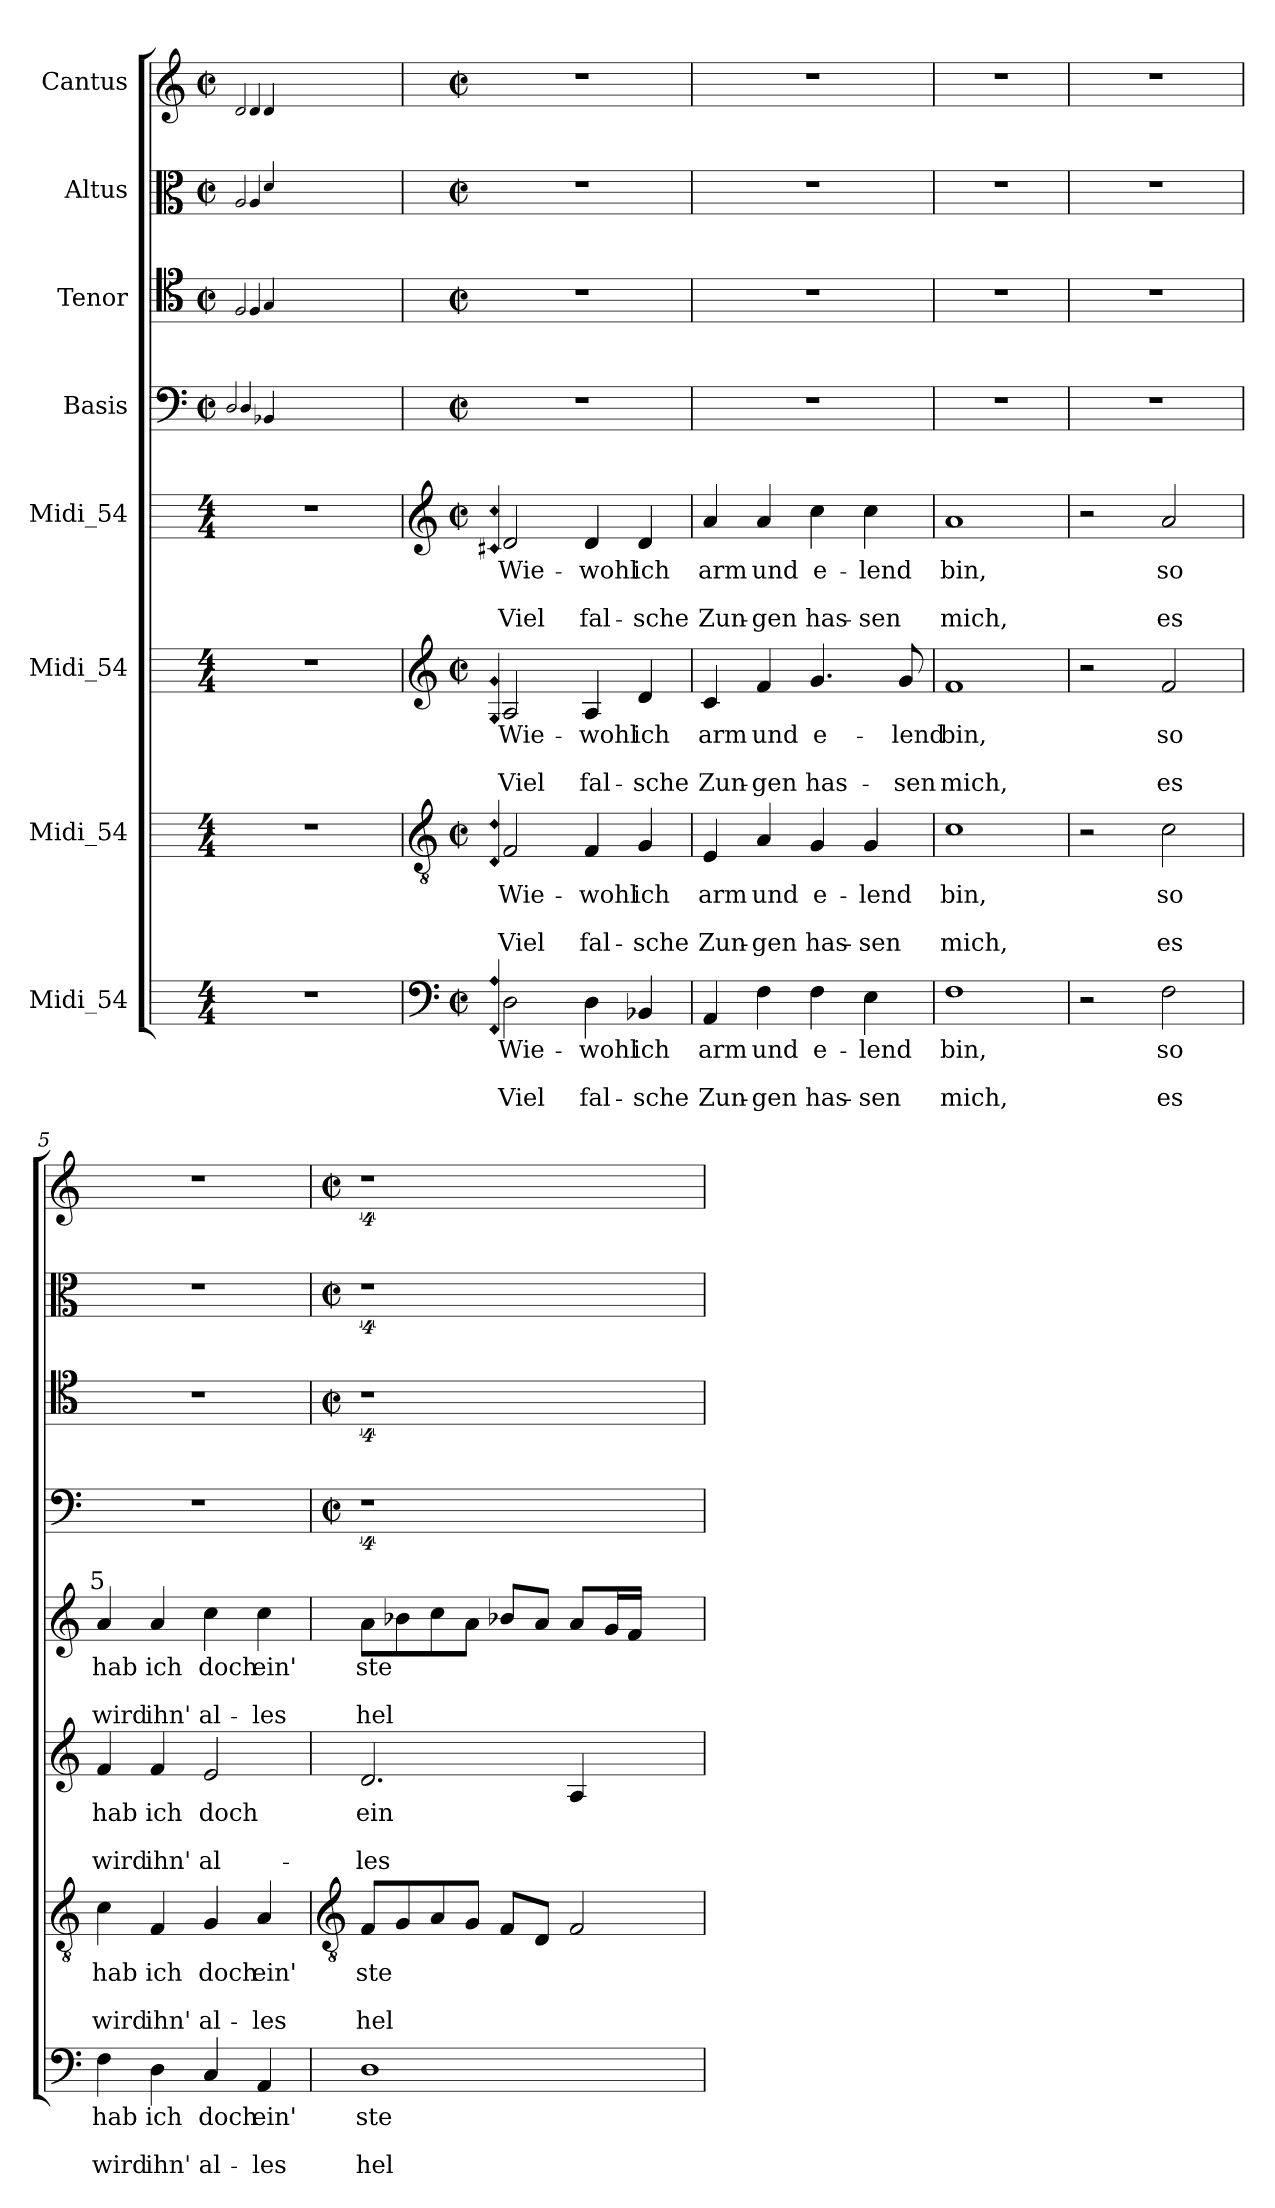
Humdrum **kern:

**kern	**text	**text	**text	**kern	**text	**text	**text	**kern	**text	**text	**text	**kern	**text	**text	**text	**kern	**kern	**kern	**kern
*part8	*part8	*part8	*part8	*part7	*part7	*part7	*part7	*part6	*part6	*part6	*part6	*part5	*part5	*part5	*part5	*part4	*part3	*part2	*part1
*staff8	*staff8	*staff8	*staff8	*staff7	*staff7	*staff7	*staff7	*staff6	*staff6	*staff6	*staff6	*staff5	*staff5	*staff5	*staff5	*staff4	*staff3	*staff2	*staff1
*I"Midi_54	*	*	*	*I"Midi_54	*	*	*	*I"Midi_54	*	*	*	*I"Midi_54	*	*	*	*I"Basis	*I"Tenor	*I"Altus	*I"Cantus
*	*	*	*	*	*	*	*	*	*	*	*	*	*	*	*	*clefF4	*clefC4	*clefC3	*clefG2
*	*	*	*	*	*	*	*	*	*	*	*	*	*	*	*	*k[]	*k[]	*k[]	*k[]
*	*	*	*	*	*	*	*	*	*	*	*	*	*	*	*	*C:	*C:	*C:	*C:
*M4/4	*	*	*	*M4/4	*	*	*	*M4/4	*	*	*	*M4/4	*	*	*	*M2/2	*M2/2	*M2/2	*M2/2
*	*	*	*	*	*	*	*	*	*	*	*	*	*	*	*	*met(c|)	*met(c|)	*met(c|)	*met(c|)
=	=	=	=	=	=	=	=	=	=	=	=	=	=	=	=	=	=	=	=
.	.	.	.	.	.	.	.	.	.	.	.	.	.	.	.	2qqD	2qqF	2qqA	2qqd
.	.	.	.	.	.	.	.	.	.	.	.	.	.	.	.	4qqD	4qqF	4qqA	4qqd
.	.	.	.	.	.	.	.	.	.	.	.	.	.	.	.	4qqBB-X	4qqG	4qqd	4qqd
1r	.	.	.	1r	.	.	.	1r	.	.	.	1r	.	.	.	1ryy	1ryy	1ryy	1ryy
!!LO:LB:g=z
=1	=1	=1	=1	=1	=1	=1	=1	=1	=1	=1	=1	=1	=1	=1	=1	=1	=1	=1	=1
*clefF4	*	*	*	*clefGv2	*	*	*	*clefG2	*	*	*	*clefG2	*	*	*	*	*	*	*
*k[]	*	*	*	*k[]	*	*	*	*k[]	*	*	*	*k[]	*	*	*	*	*	*	*
*C:	*	*	*	*C:	*	*	*	*C:	*	*	*	*C:	*	*	*	*	*	*	*
*M2/2	*	*	*	*M2/2	*	*	*	*M2/2	*	*	*	*M2/2	*	*	*	*M2/2	*M2/2	*M2/2	*M2/2
*met(c|)	*	*	*	*met(c|)	*	*	*	*met(c|)	*	*	*	*met(c|)	*	*	*	*met(c|)	*met(c|)	*met(c|)	*met(c|)
!	!	!	!	!	!	!	!	!	!	!	!	!LO:N:n=1:head=diamond	!	!	!	!	!	!	!
!	!	!	!	!	!	!	!	!LO:N:n=1:head=diamond	!	!	!	!LO:N:n=2:head=diamond	!	!	!	!	!	!	!
!	!	!	!	!LO:N:n=1:head=diamond	!	!	!	!LO:N:n=2:head=diamond	!	!	!	!	!	!	!	!	!	!	!
!LO:N:n=1:head=diamond	!	!	!	!LO:N:n=2:head=diamond	!	!	!	!	!	!	!	!	!	!	!	!	!	!	!
!LO:N:n=2:head=diamond	!	!	!	!	!	!	!	!	!	!	!	!	!	!	!	!	!	!	!
4qqFF 4qqA	.	.	.	4qqD 4qqd	.	.	.	4qqG 4qqg	.	.	.	4qqc#X 4qqcc	.	.	.	.	.	.	.
!	!LO:LY:b	!	!LO:LY:b	!	!LO:LY:b	!	!LO:LY:b	!	!LO:LY:b	!	!LO:LY:b	!	!LO:LY:b	!	!LO:LY:b	!	!	!	!
2D	Wie-	.	-Viel	2F	Wie-	.	-Viel	2A	Wie-	.	-Viel	2d	Wie-	.	-Viel	1r	1r	1r	1r
!	!LO:LY:b	!	!LO:LY:b	!	!LO:LY:b	!	!LO:LY:b	!	!LO:LY:b	!	!LO:LY:b	!	!LO:LY:b	!	!LO:LY:b	!	!	!	!
4D	wohl	.	fal-	4F	wohl	.	fal-	4A	wohl	.	fal-	4d	wohl	.	fal-	.	.	.	.
!	!LO:LY:b	!	!LO:LY:b	!	!LO:LY:b	!	!LO:LY:b	!	!LO:LY:b	!	!LO:LY:b	!	!LO:LY:b	!	!LO:LY:b	!	!	!	!
4BB-X	-ich	.	sche	4G	-ich	.	sche	4d	-ich	.	sche	4d	-ich	.	sche	.	.	.	.
=2	=2	=2	=2	=2	=2	=2	=2	=2	=2	=2	=2	=2	=2	=2	=2	=2	=2	=2	=2
!	!LO:LY:b	!	!LO:LY:b	!	!LO:LY:b	!	!LO:LY:b	!	!LO:LY:b	!	!LO:LY:b	!	!LO:LY:b	!	!LO:LY:b	!	!	!	!
4AA	arm	.	Zun-	4E	arm	.	Zun-	4c	arm	.	Zun-	4a	arm	.	Zun-	1r	1r	1r	1r
!	!LO:LY:b	!	!LO:LY:b	!	!LO:LY:b	!	!LO:LY:b	!	!LO:LY:b	!	!LO:LY:b	!	!LO:LY:b	!	!LO:LY:b	!	!	!	!
4F	-und	.	gen	4A	-und	.	gen	4f	-und	.	gen	4a	-und	.	gen	.	.	.	.
!	!LO:LY:b	!	!LO:LY:b	!	!LO:LY:b	!	!LO:LY:b	!	!LO:LY:b	!	!LO:LY:b	!	!LO:LY:b	!	!LO:LY:b	!	!	!	!
4F	e-	.	-has-	4G	e-	.	-has-	4.g	e-	.	-has-	4cc	e-	.	-has-	.	.	.	.
!	!LO:LY:b	!	!LO:LY:b	!	!LO:LY:b	!	!LO:LY:b	!	!	!	!	!	!LO:LY:b	!	!LO:LY:b	!	!	!	!
4E	-lend	.	sen	4G	-lend	.	sen	.	.	.	.	4cc	-lend	.	sen	.	.	.	.
!	!	!	!	!	!	!	!	!	!LO:LY:b	!	!LO:LY:b	!	!	!	!	!	!	!	!
.	.	.	.	.	.	.	.	8g	-lend	.	sen	.	.	.	.	.	.	.	.
=3	=3	=3	=3	=3	=3	=3	=3	=3	=3	=3	=3	=3	=3	=3	=3	=3	=3	=3	=3
!	!LO:LY:b	!	!LO:LY:b	!	!LO:LY:b	!	!LO:LY:b	!	!LO:LY:b	!	!LO:LY:b	!	!LO:LY:b	!	!LO:LY:b	!	!	!	!
1F	bin,	.	mich,	1c	bin,	.	mich,	1f	bin,	.	mich,	1a	bin,	.	mich,	1r	1r	1r	1r
=4	=4	=4	=4	=4	=4	=4	=4	=4	=4	=4	=4	=4	=4	=4	=4	=4	=4	=4	=4
2r	.	.	.	2r	.	.	.	2r	.	.	.	2r	.	.	.	1r	1r	1r	1r
!	!LO:LY:b	!	!LO:LY:b	!	!LO:LY:b	!	!LO:LY:b	!	!LO:LY:b	!	!LO:LY:b	!	!LO:LY:b	!	!LO:LY:b	!	!	!	!
2F	so	.	es	2c	so	.	es	2f	so	.	es	2a	so	.	es	.	.	.	.
=5	=5	=5	=5	=5	=5	=5	=5	=5	=5	=5	=5	=5	=5	=5	=5	=5	=5	=5	=5
!	!	!	!	!	!	!	!	!	!	!	!	!LO:TX:a:cj:t=5	!	!	!	!	!	!	!
!	!LO:LY:b	!	!LO:LY:b	!	!LO:LY:b	!	!LO:LY:b	!	!LO:LY:b	!	!LO:LY:b	!	!LO:LY:b	!	!LO:LY:b	!	!	!	!
4F	hab	.	wird	4c	hab	.	wird	4f	hab	.	wird	4a	hab	.	wird	1r	1r	1r	1r
!	!LO:LY:b	!	!LO:LY:b	!	!LO:LY:b	!	!LO:LY:b	!	!LO:LY:b	!	!LO:LY:b	!	!LO:LY:b	!	!LO:LY:b	!	!	!	!
4D	ich	.	ihn'	4F	ich	.	ihn'	4f	ich	.	ihn'	4a	ich	.	ihn'	.	.	.	.
!	!LO:LY:b	!	!LO:LY:b	!	!LO:LY:b	!	!LO:LY:b	!	!LO:LY:b	!	!LO:LY:b	!	!LO:LY:b	!	!LO:LY:b	!	!	!	!
4C	doch	.	al-	4G	doch	.	al-	2e	doch	.	al-	4cc	doch	.	al-	.	.	.	.
!	!LO:LY:b	!	!LO:LY:b	!	!LO:LY:b	!	!LO:LY:b	!	!	!	!	!	!LO:LY:b	!	!LO:LY:b	!	!	!	!
4AA	-ein'	.	les	4A	-ein'	.	les	.	.	.	.	4cc	-ein'	.	les	.	.	.	.
!!LO:LB:g=z
=6	=6	=6	=6	=6	=6	=6	=6	=6	=6	=6	=6	=6	=6	=6	=6	=6	=6	=6	=6
*	*	*	*	*clefGv2	*	*	*	*	*	*	*	*	*	*	*	*	*	*	*
*	*	*	*	*	*	*	*	*	*	*	*	*	*	*	*	*M2/2	*M2/2	*M2/2	*M2/2
*	*	*	*	*	*	*	*	*	*	*	*	*	*	*	*	*met(c|)	*met(c|)	*met(c|)	*met(c|)
!	!LO:LY:b	!	!LO:LY:b	!	!LO:LY:b	!	!LO:LY:b	!	!LO:LY:b	!	!LO:LY:b	!	!LO:LY:b	!	!LO:LY:b	!	!	!	!
1D	ste-	.	-hel-	8FL	ste	.	hel	2.d	-ein	.	les	8aL	ste	.	hel	4%5r	4%5r	4%5r	4%5r
.	.	.	.	8G	.	.	.	.	.	.	.	8b-	.	.	.	.	.	.	.
.	.	.	.	8A	.	.	.	.	.	.	.	8cc	.	.	.	.	.	.	.
.	.	.	.	8GJ	.	.	.	.	.	.	.	8aJ	.	.	.	.	.	.	.
.	.	.	.	8FL	.	.	.	.	.	.	.	8b-XL	.	.	.	.	.	.	.
.	.	.	.	8DJ	.	.	.	.	.	.	.	8aJ	.	.	.	.	.	.	.
.	.	.	.	2F	.	.	.	4A	.	.	.	8aL	.	.	.	.	.	.	.
.	.	.	.	.	.	.	.	.	.	.	.	16gL	.	.	.	.	.	.	.
.	.	.	.	.	.	.	.	.	.	.	.	16fJJ	.	.	.	.	.	.	.
4ryy	.	.	.	.	.	.	.	4ryy	.	.	.	4ryy	.	.	.	.	.	.	.
=	=	=	=	=	=	=	=	=	=	=	=	=	=	=	=	=	=	=	=
*-	*-	*-	*-	*-	*-	*-	*-	*-	*-	*-	*-	*-	*-	*-	*-	*-	*-	*-	*-
